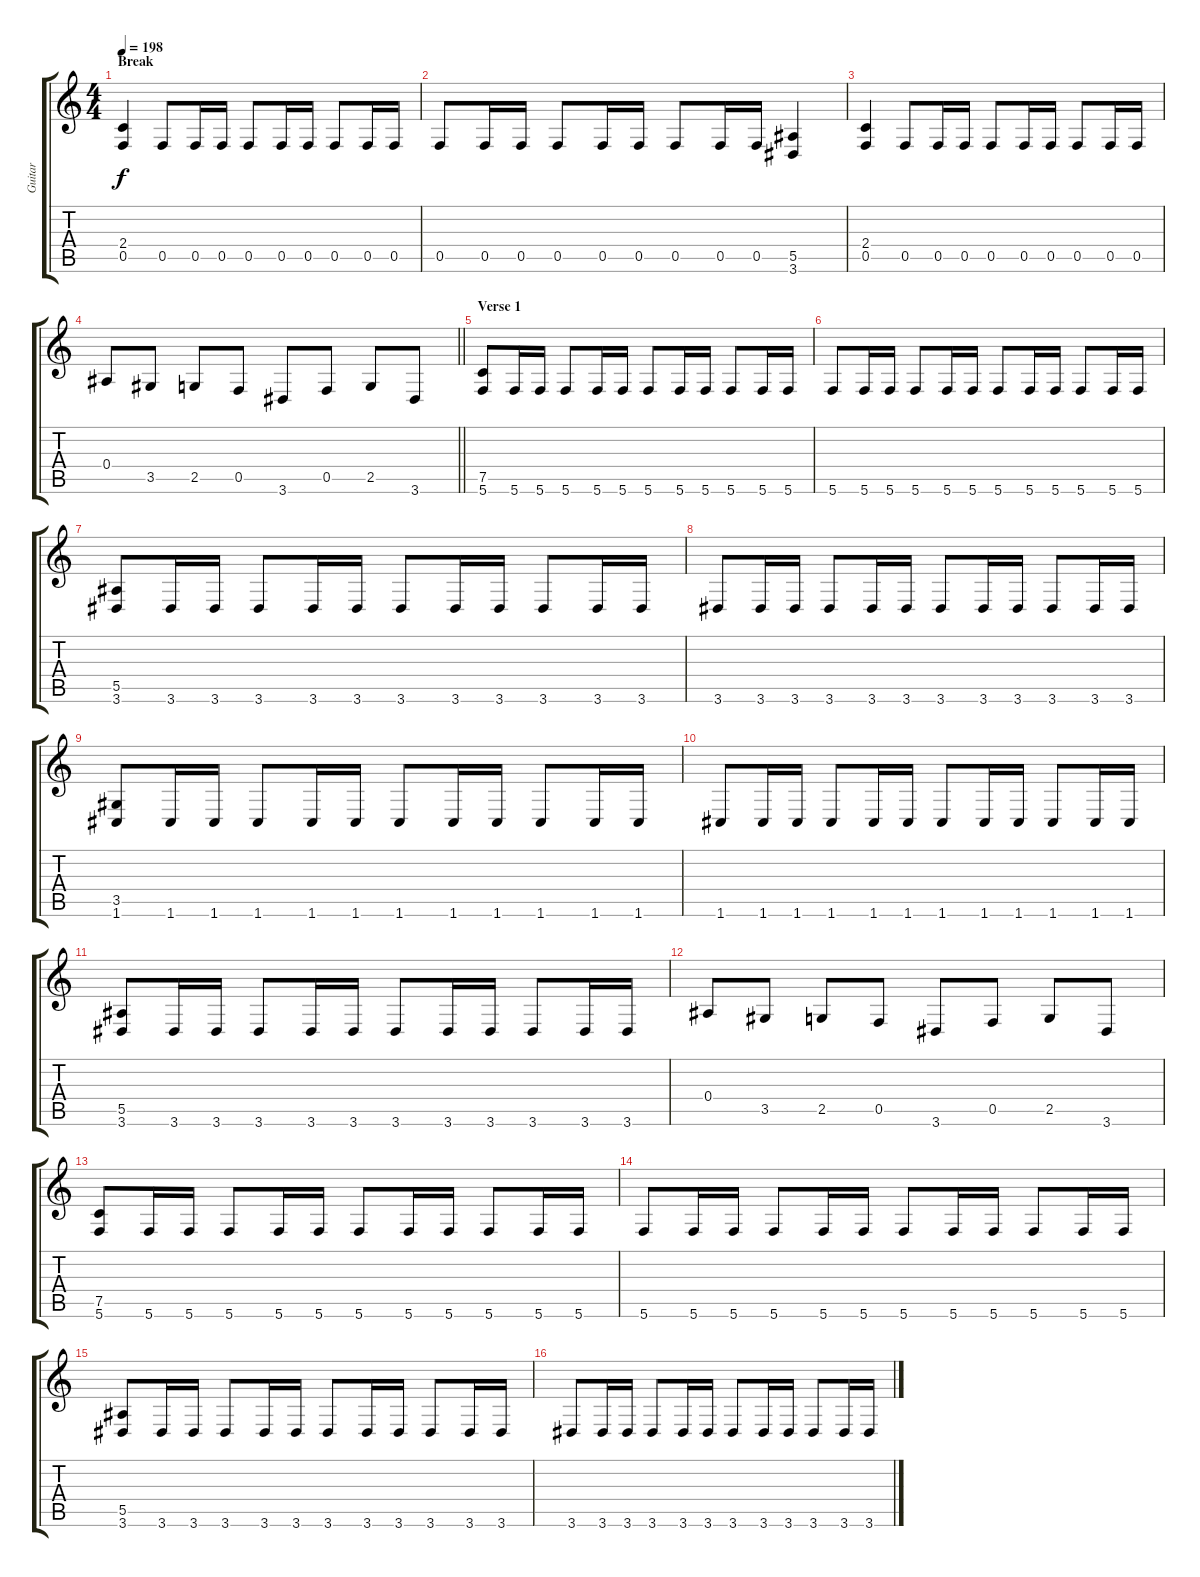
\track ("Guitar" "Guitar") {instrument distortionguitar}
\staff {score tabs}
\tuning (C4 G3 Eb3 Bb2 F2 C2) {hide}
\ts (4 4)
\section ("" "Break")
\tempo 198
\clef g2
\ks c
(2.4 0.5).4{dy f} 0.5.8 0.5.16 0.5.16 0.5.8 0.5.16 0.5.16 0.5.8 0.5.16 0.5.16 |
0.5.8 0.5.16 0.5.16 0.5.8 0.5.16 0.5.16 0.5.8 0.5.16 0.5.16 (5.5 3.6).4 |
(2.4 0.5).4 0.5.8 0.5.16 0.5.16 0.5.8 0.5.16 0.5.16 0.5.8 0.5.16 0.5.16 |
\barLineRight lightlight
0.4.8 3.5.8 2.5.8 0.5.8 3.6.8 0.5.8 2.5.8 3.6.8 |
\section ("" "Verse 1")
(7.5 5.6).8 5.6.16 5.6.16 5.6.8 5.6.16 5.6.16 5.6.8 5.6.16 5.6.16 5.6.8 5.6.16 5.6.16 |
5.6.8 5.6.16 5.6.16 5.6.8 5.6.16 5.6.16 5.6.8 5.6.16 5.6.16 5.6.8 5.6.16 5.6.16 |
(5.5 3.6).8 3.6.16 3.6.16 3.6.8 3.6.16 3.6.16 3.6.8 3.6.16 3.6.16 3.6.8 3.6.16 3.6.16 |
3.6.8 3.6.16 3.6.16 3.6.8 3.6.16 3.6.16 3.6.8 3.6.16 3.6.16 3.6.8 3.6.16 3.6.16 |
(3.5 1.6).8 1.6.16 1.6.16 1.6.8 1.6.16 1.6.16 1.6.8 1.6.16 1.6.16 1.6.8 1.6.16 1.6.16 |
1.6.8 1.6.16 1.6.16 1.6.8 1.6.16 1.6.16 1.6.8 1.6.16 1.6.16 1.6.8 1.6.16 1.6.16 |
(5.5 3.6).8 3.6.16 3.6.16 3.6.8 3.6.16 3.6.16 3.6.8 3.6.16 3.6.16 3.6.8 3.6.16 3.6.16 |
0.4.8 3.5.8 2.5.8 0.5.8 3.6.8 0.5.8 2.5.8 3.6.8 |
(7.5 5.6).8 5.6.16 5.6.16 5.6.8 5.6.16 5.6.16 5.6.8 5.6.16 5.6.16 5.6.8 5.6.16 5.6.16 |
5.6.8 5.6.16 5.6.16 5.6.8 5.6.16 5.6.16 5.6.8 5.6.16 5.6.16 5.6.8 5.6.16 5.6.16 |
(5.5 3.6).8 3.6.16 3.6.16 3.6.8 3.6.16 3.6.16 3.6.8 3.6.16 3.6.16 3.6.8 3.6.16 3.6.16 |
3.6.8 3.6.16 3.6.16 3.6.8 3.6.16 3.6.16 3.6.8 3.6.16 3.6.16 3.6.8 3.6.16 3.6.16
